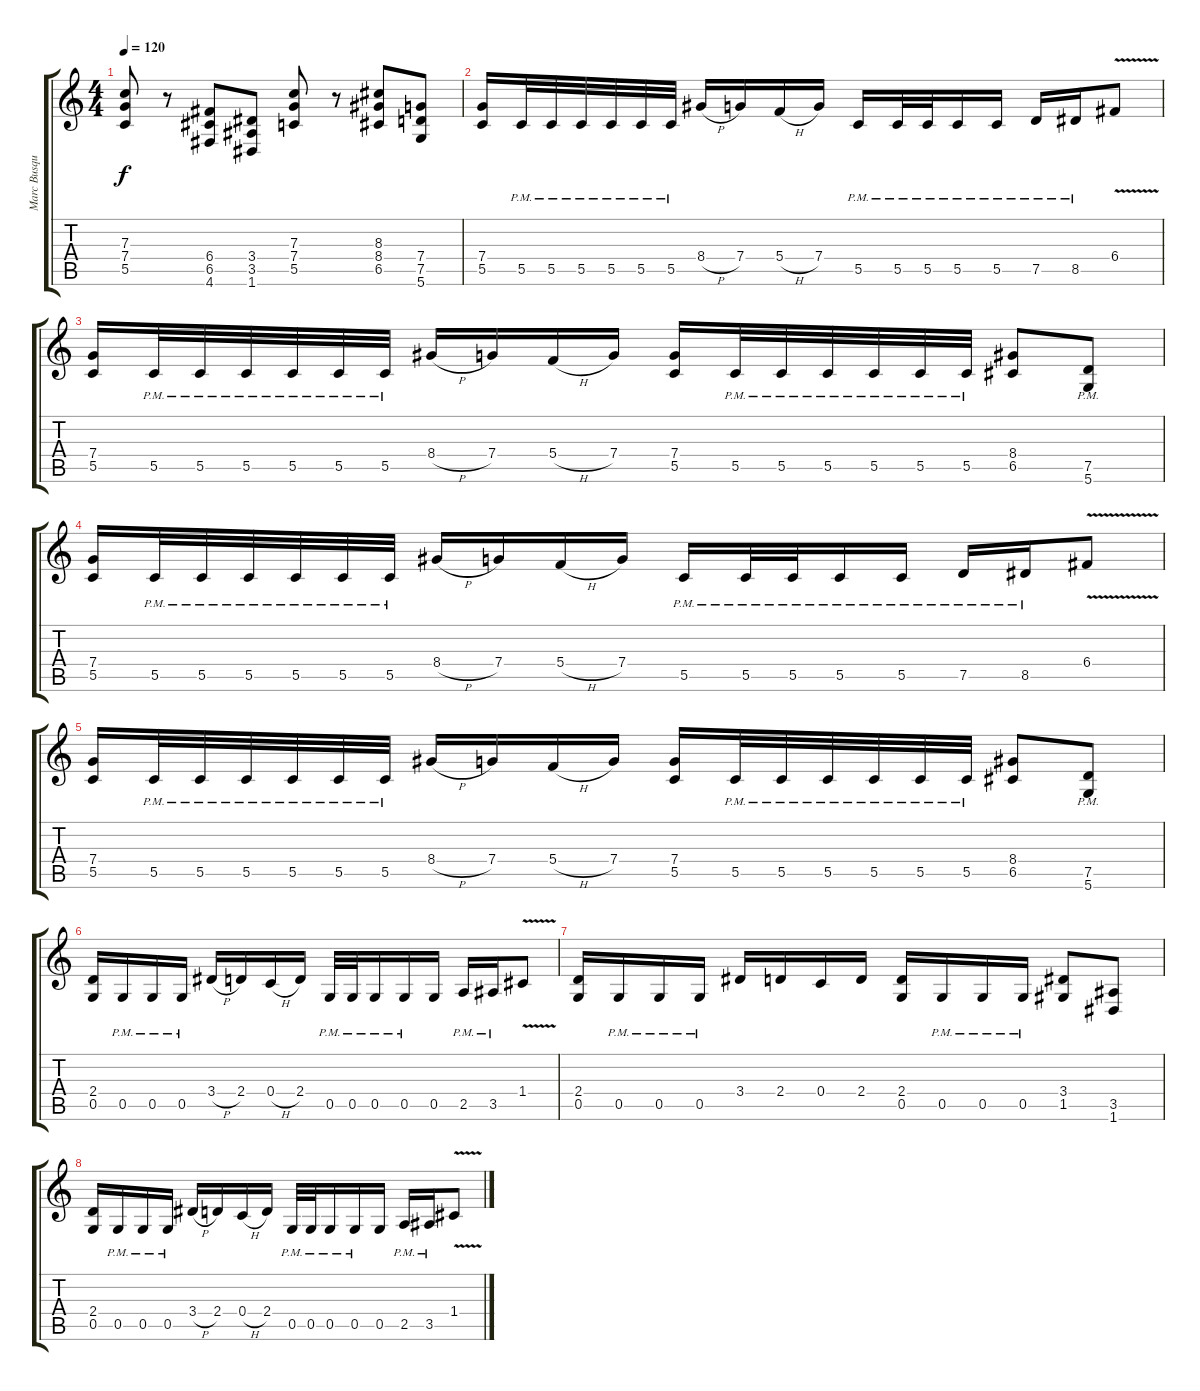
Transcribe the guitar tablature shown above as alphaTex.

\track ("Marc Busque" "Marc Busqu") {instrument distortionguitar}
\staff {score tabs}
\tuning (D4 A3 F3 C3 G2 D2) {hide}
\ts (4 4)
\tempo 120
\clef g2
\ks c
(7.3 7.4 5.5).8{dy f} r.8 (6.4 6.5 4.6).8 (3.4 3.5 1.6).8 (7.3 7.4 5.5).8 r.8 (8.3 8.4 6.5).8 (7.4 7.5 5.6).8 |
(7.4 5.5).16 5.5{pm}.32 5.5{pm}.32 5.5{pm}.32 5.5{pm}.32 5.5{pm}.32 5.5{pm}.32 8.4{h}.16 7.4.16 5.4{h}.16 7.4.16 5.5{pm}.16 5.5{pm}.32 5.5{pm}.32 5.5{pm}.16 5.5{pm}.16 7.5{pm}.16 8.5{pm}.16 6.4{v}.8 |
(7.4 5.5).16 5.5{pm}.32 5.5{pm}.32 5.5{pm}.32 5.5{pm}.32 5.5{pm}.32 5.5{pm}.32 8.4{h}.16 7.4.16 5.4{h}.16 7.4.16 (7.4 5.5).16 5.5{pm}.32 5.5{pm}.32 5.5{pm}.32 5.5{pm}.32 5.5{pm}.32 5.5{pm}.32 (8.4 6.5).8 (7.5{pm} 5.6).8 |
(7.4 5.5).16 5.5{pm}.32 5.5{pm}.32 5.5{pm}.32 5.5{pm}.32 5.5{pm}.32 5.5{pm}.32 8.4{h}.16 7.4.16 5.4{h}.16 7.4.16 5.5{pm}.16 5.5{pm}.32 5.5{pm}.32 5.5{pm}.16 5.5{pm}.16 7.5{pm}.16 8.5{pm}.16 6.4{v}.8 |
(7.4 5.5).16 5.5{pm}.32 5.5{pm}.32 5.5{pm}.32 5.5{pm}.32 5.5{pm}.32 5.5{pm}.32 8.4{h}.16 7.4.16 5.4{h}.16 7.4.16 (7.4 5.5).16 5.5{pm}.32 5.5{pm}.32 5.5{pm}.32 5.5{pm}.32 5.5{pm}.32 5.5{pm}.32 (8.4 6.5).8 (7.5{pm} 5.6).8 |
(2.4 0.5).16 0.5{pm}.16 0.5{pm}.16 0.5{pm}.16 3.4{h}.16 2.4.16 0.4{h}.16 2.4.16 0.5{pm}.32 0.5{pm}.32 0.5{pm}.16 0.5{pm}.16 0.5.16 2.5{pm}.16 3.5{pm}.16 1.4{v}.8 |
(2.4 0.5).16 0.5{pm}.16 0.5{pm}.16 0.5{pm}.16 3.4.16 2.4.16 0.4.16 2.4.16 (2.4 0.5).16 0.5{pm}.16 0.5{pm}.16 0.5{pm}.16 (3.4 1.5).8 (3.5 1.6).8 |
(2.4 0.5).16 0.5{pm}.16 0.5{pm}.16 0.5{pm}.16 3.4{h}.16 2.4.16 0.4{h}.16 2.4.16 0.5{pm}.32 0.5{pm}.32 0.5{pm}.16 0.5{pm}.16 0.5.16 2.5{pm}.16 3.5{pm}.16 1.4{v}.8
